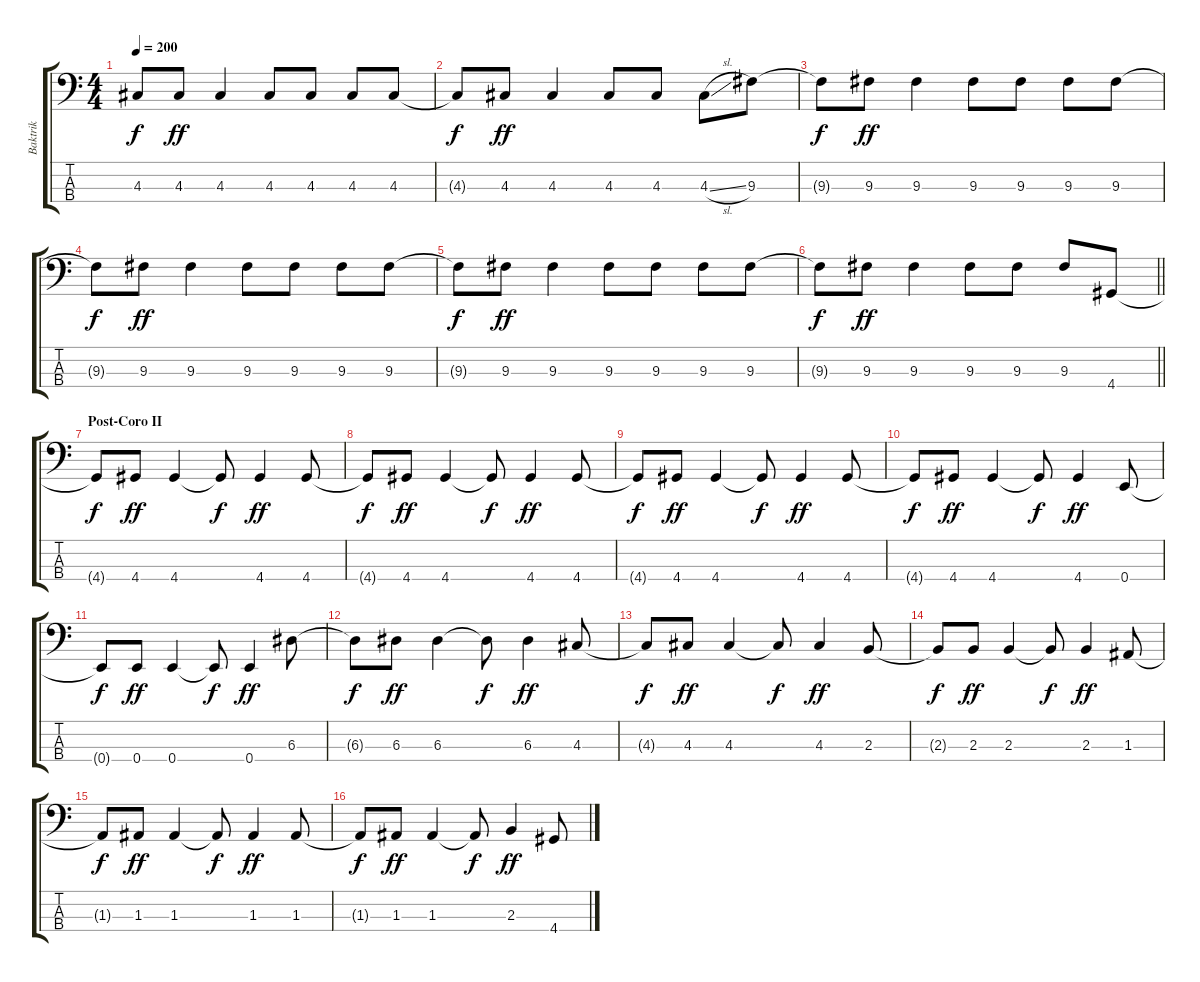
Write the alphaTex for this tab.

\track ("Baktrik" "Baktrik") {instrument electricbasspick}
\staff {score tabs}
\tuning (G2 D2 A1 E1) {hide}
\ts (4 4)
\tempo 200
\clef f4
\ks c
4.3{t}.8{dy f} 4.3.8{dy ff} 4.3.4 4.3.8 4.3.8 4.3.8 4.3.8 |
4.3{t}.8{dy f} 4.3.8{dy ff} 4.3.4 4.3.8 4.3.8 4.3{sl}.8 9.3.8 |
9.3{t}.8{dy f} 9.3.8{dy ff} 9.3.4 9.3.8 9.3.8 9.3.8 9.3.8 |
9.3{t}.8{dy f} 9.3.8{dy ff} 9.3.4 9.3.8 9.3.8 9.3.8 9.3.8 |
9.3{t}.8{dy f} 9.3.8{dy ff} 9.3.4 9.3.8 9.3.8 9.3.8 9.3.8 |
\barLineRight lightlight
9.3{t}.8{dy f} 9.3.8{dy ff} 9.3.4 9.3.8 9.3.8 9.3.8 4.4.8 |
\section ("" "Post-Coro II")
4.4{t}.8{dy f} 4.4.8{dy ff} 4.4.4 4.4{t}.8{dy f} 4.4.4{dy ff} 4.4.8 |
4.4{t}.8{dy f} 4.4.8{dy ff} 4.4.4 4.4{t}.8{dy f} 4.4.4{dy ff} 4.4.8 |
4.4{t}.8{dy f} 4.4.8{dy ff} 4.4.4 4.4{t}.8{dy f} 4.4.4{dy ff} 4.4.8 |
4.4{t}.8{dy f} 4.4.8{dy ff} 4.4.4 4.4{t}.8{dy f} 4.4.4{dy ff} 0.4.8 |
0.4{t}.8{dy f} 0.4.8{dy ff} 0.4.4 0.4{t}.8{dy f} 0.4.4{dy ff} 6.3.8 |
6.3{t}.8{dy f} 6.3.8{dy ff} 6.3.4 6.3{t}.8{dy f} 6.3.4{dy ff} 4.3.8 |
4.3{t}.8{dy f} 4.3.8{dy ff} 4.3.4 4.3{t}.8{dy f} 4.3.4{dy ff} 2.3.8 |
2.3{t}.8{dy f} 2.3.8{dy ff} 2.3.4 2.3{t}.8{dy f} 2.3.4{dy ff} 1.3.8 |
1.3{t}.8{dy f} 1.3.8{dy ff} 1.3.4 1.3{t}.8{dy f} 1.3.4{dy ff} 1.3.8 |
1.3{t}.8{dy f} 1.3.8{dy ff} 1.3.4 1.3{t}.8{dy f} 2.3.4{dy ff} 4.4.8
